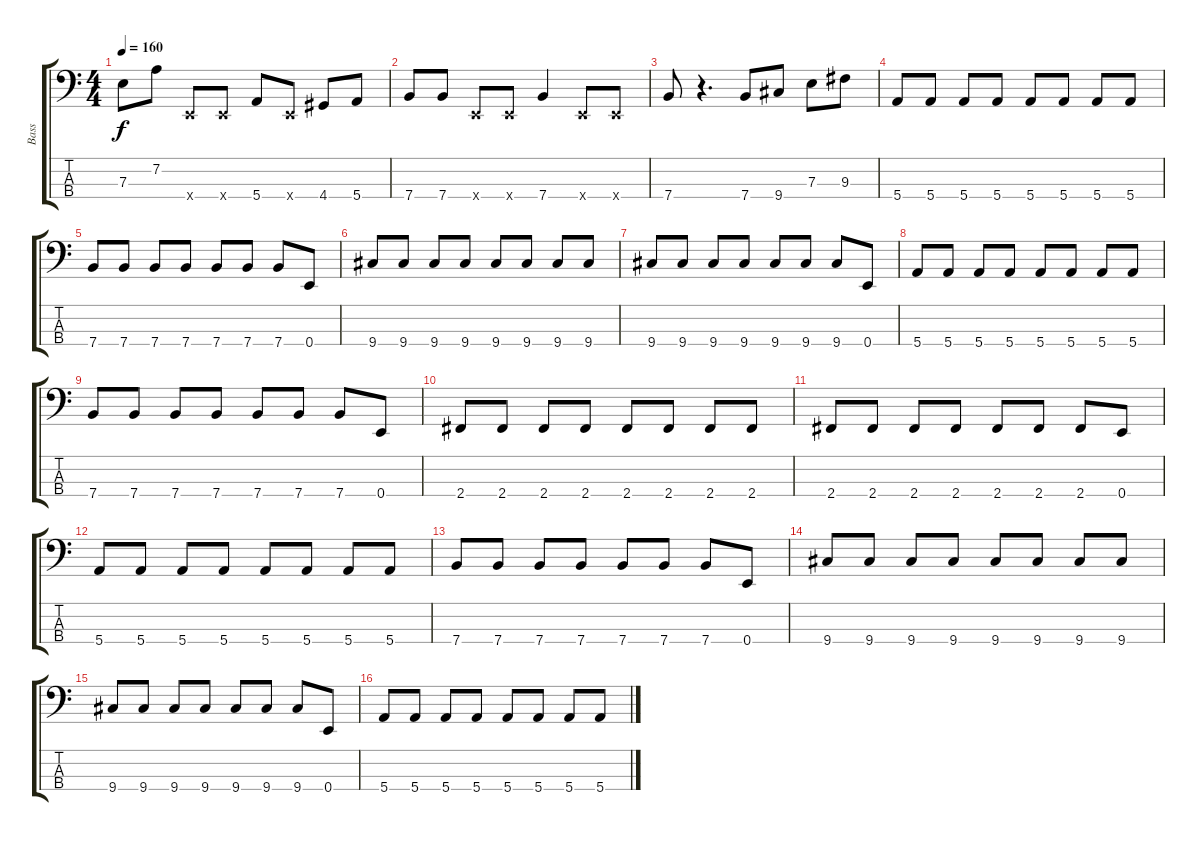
\track ("Bass" "Bass") {instrument electricbassfinger}
\staff {score tabs}
\tuning (G2 D2 A1 E1) {hide}
\ts (4 4)
\tempo 160
\clef f4
\ks c
7.3.8{dy f} 7.2.8 0.4{x}.8 0.4{x}.8 5.4.8 0.4{x}.8 4.4.8 5.4.8 |
7.4.8 7.4.8 0.4{x}.8 0.4{x}.8 7.4.4 0.4{x}.8 0.4{x}.8 |
7.4.8 r.4{d} 7.4.8 9.4.8 7.3.8 9.3.8 |
5.4.8 5.4.8 5.4.8 5.4.8 5.4.8 5.4.8 5.4.8 5.4.8 |
7.4.8 7.4.8 7.4.8 7.4.8 7.4.8 7.4.8 7.4.8 0.4.8 |
9.4.8 9.4.8 9.4.8 9.4.8 9.4.8 9.4.8 9.4.8 9.4.8 |
9.4.8 9.4.8 9.4.8 9.4.8 9.4.8 9.4.8 9.4.8 0.4.8 |
5.4.8 5.4.8 5.4.8 5.4.8 5.4.8 5.4.8 5.4.8 5.4.8 |
7.4.8 7.4.8 7.4.8 7.4.8 7.4.8 7.4.8 7.4.8 0.4.8 |
2.4.8 2.4.8 2.4.8 2.4.8 2.4.8 2.4.8 2.4.8 2.4.8 |
2.4.8 2.4.8 2.4.8 2.4.8 2.4.8 2.4.8 2.4.8 0.4.8 |
5.4.8 5.4.8 5.4.8 5.4.8 5.4.8 5.4.8 5.4.8 5.4.8 |
7.4.8 7.4.8 7.4.8 7.4.8 7.4.8 7.4.8 7.4.8 0.4.8 |
9.4.8 9.4.8 9.4.8 9.4.8 9.4.8 9.4.8 9.4.8 9.4.8 |
9.4.8 9.4.8 9.4.8 9.4.8 9.4.8 9.4.8 9.4.8 0.4.8 |
5.4.8 5.4.8 5.4.8 5.4.8 5.4.8 5.4.8 5.4.8 5.4.8
